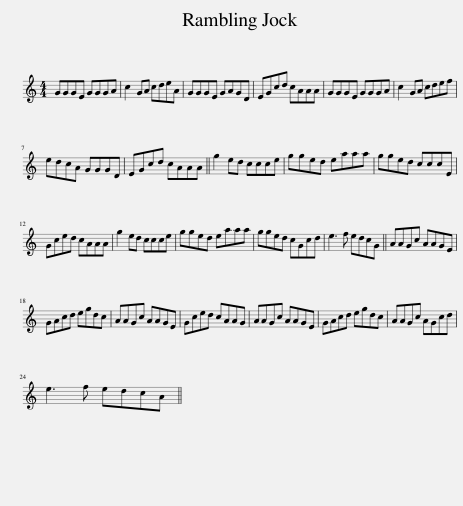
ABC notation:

X:1
L:1/8
M:4/4
I:linebreak $
K:C
V:1 treble
V:1
 GGGE GGGA | c2 GA cdeA | GGGE GAGD | EGcd cAAA | GGGE GGGA | %5
 c2 GA cdef |$ edcA GGGD | EGcd cAAA || g2 ed ccce | gged eaaa | %10
 gged cccE |$ Gced cAAA | g2 ed ccce | gged eaaa | gged cGcd | %15
 e3 f edcG || AAGc AAGE |$ GAcd egdc | AAGc AAGE | Gced cAAG | %20
 AAGc AAGE | GAcd egdc | AAGc AGcd |$ e3 f edcA || %24
